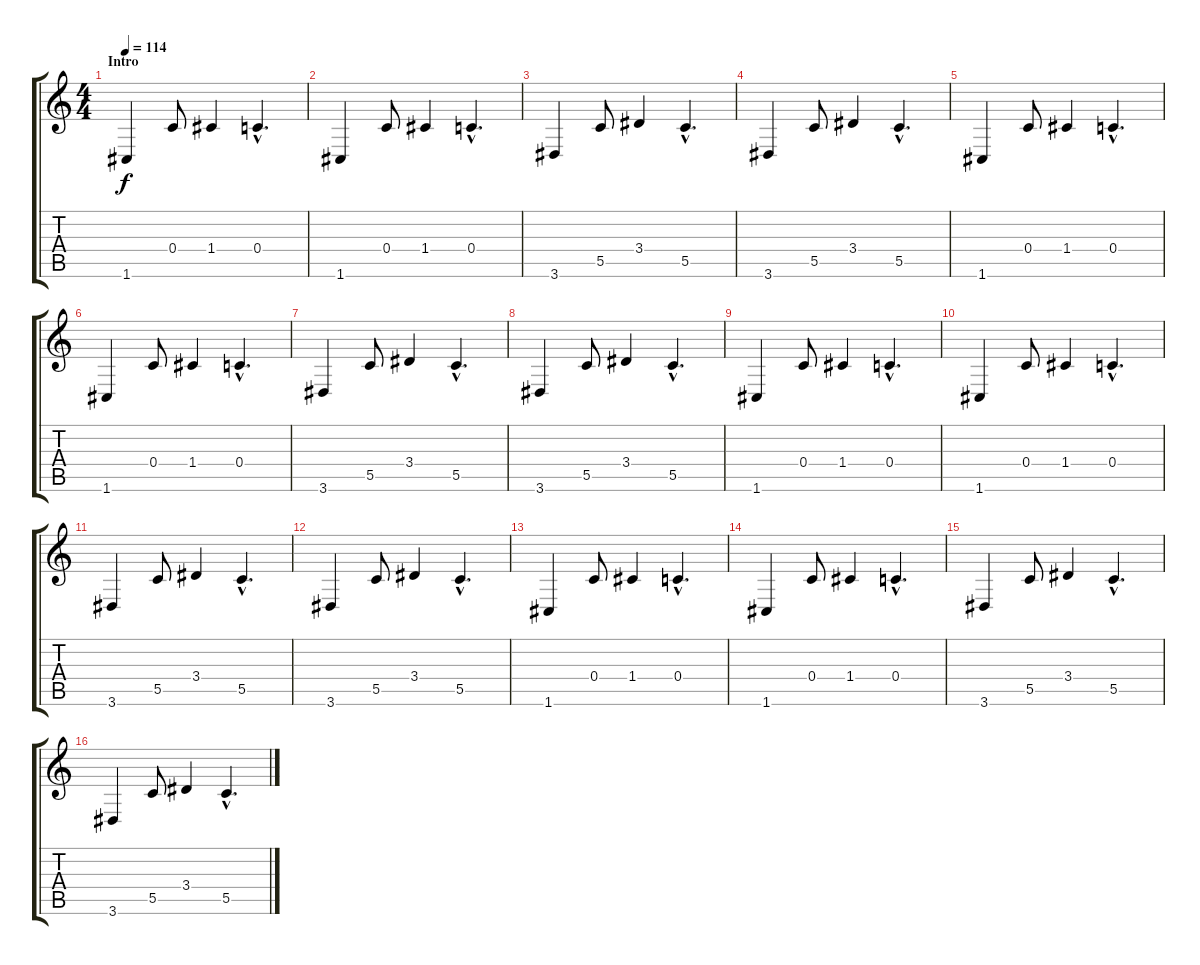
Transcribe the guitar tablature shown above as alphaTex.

\track "" {instrument distortionguitar}
\staff {score tabs}
\tuning (D4 A3 F3 C3 G2 C2) {hide}
\ts (4 4)
\section ("" "Intro")
\tempo 114
\clef g2
\ks c
1.6.4{dy f instrument distortionguitar} 0.4.8 1.4.4 0.4{hac}.4{d} |
1.6.4 0.4.8 1.4.4 0.4{hac}.4{d} |
3.6.4 5.5.8 3.4.4 5.5{hac}.4{d} |
3.6.4 5.5.8 3.4.4 5.5{hac}.4{d} |
1.6.4 0.4.8 1.4.4 0.4{hac}.4{d} |
1.6.4 0.4.8 1.4.4 0.4{hac}.4{d} |
3.6.4 5.5.8 3.4.4 5.5{hac}.4{d} |
3.6.4 5.5.8 3.4.4 5.5{hac}.4{d} |
1.6.4 0.4.8 1.4.4 0.4{hac}.4{d} |
1.6.4 0.4.8 1.4.4 0.4{hac}.4{d} |
3.6.4 5.5.8 3.4.4 5.5{hac}.4{d} |
3.6.4 5.5.8 3.4.4 5.5{hac}.4{d} |
1.6.4 0.4.8 1.4.4 0.4{hac}.4{d} |
1.6.4 0.4.8 1.4.4 0.4{hac}.4{d} |
3.6.4 5.5.8 3.4.4 5.5{hac}.4{d} |
3.6.4 5.5.8 3.4.4 5.5{hac}.4{d}
